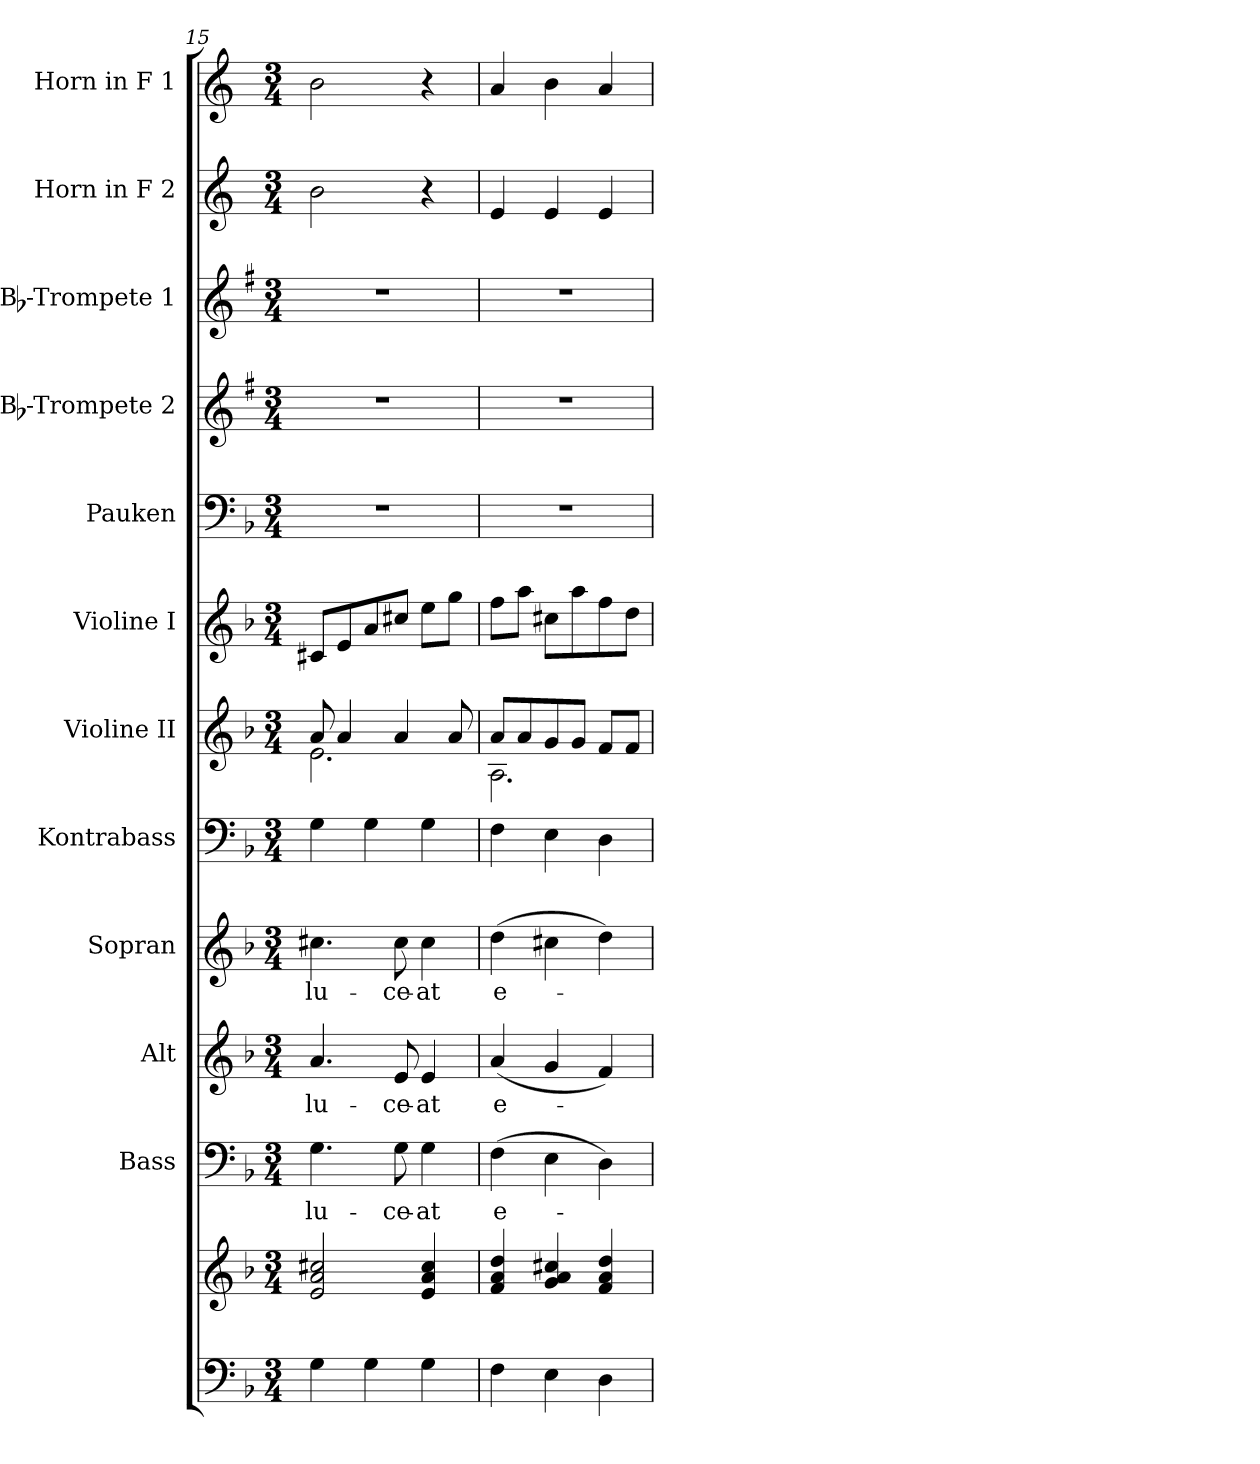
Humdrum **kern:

**kern	**kern	**kern	**text	**kern	**text	**kern	**text	**kern	**kern	**kern	**kern	**kern	**kern	**kern	**kern
*part12	*part12	*part11	*part11	*part10	*part10	*part9	*part9	*part8	*part7	*part6	*part5	*part4	*part3	*part2	*part1
*staff13	*staff12	*staff11	*staff11	*staff10	*staff10	*staff9	*staff9	*staff8	*staff7	*staff6	*staff5	*staff4	*staff3	*staff2	*staff1
*	*	*I"Bass	*	*I"Alt	*	*I"Sopran	*	*I"Kontrabass	*I"Violine II	*I"Violine I	*I"Pauken	*I"Bb-Trompete 2	*I"Bb-Trompete 1	*I"Horn in F 2	*I"Horn in F 1
*	*	*I'B.	*	*I'A.	*	*I'S.	*	*I'Kb.	*I'Vl. II	*I'Vl. I	*I'Pk.	*I'Bb Trp. 2	*I'Bb Trp. 1	*	*
*clefF4	*clefG2	*clefF4	*	*clefG2	*	*clefG2	*	*clefF4	*clefG2	*clefG2	*clefF4	*clefG2	*clefG2	*clefG2	*clefG2
*	*	*	*	*	*	*	*	*ITrd7c12	*	*	*	*ITrd1c2	*ITrd1c2	*ITrd4c7	*ITrd4c7
*k[b-]	*k[b-]	*k[b-]	*	*k[b-]	*	*k[b-]	*	*k[b-]	*k[b-]	*k[b-]	*k[b-]	*k[b-]	*k[b-]	*k[b-]	*k[b-]
*F:	*F:	*F:	*	*F:	*	*F:	*	*F:	*F:	*F:	*F:	*F:	*F:	*F:	*F:
*M3/4	*M3/4	*M3/4	*	*M3/4	*	*M3/4	*	*M3/4	*M3/4	*M3/4	*M3/4	*M3/4	*M3/4	*M3/4	*M3/4
=15	=15	=15	=15	=15	=15	=15	=15	=15	=15	=15	=15	=15	=15	=15	=15
!	!	!	!LO:LY:b	!	!LO:LY:b	!	!LO:LY:b	!	!	!	!	!	!	!	!
*	*	*	*	*	*	*	*	*	*^	*	*	*	*	*	*
4G\	2e/ 2a/ 2cc#X/	4.G\	lu-	4.a/	lu-	4.cc#X\	lu-	4GG\	8a/	2.e\	8c#X/L	2.r	2.r	2.r	2e\	2e\
.	.	.	.	.	.	.	.	.	4a/	.	8e/	.	.	.	.	.
4G\	.	.	.	.	.	.	.	4GG\	.	.	8a/	.	.	.	.	.
!	!	!	!LO:LY:b	!	!LO:LY:b	!	!LO:LY:b	!	!	!	!	!	!	!	!	!
.	.	8G\	-ce-	8e/	-ce-	8cc#\	-ce-	.	4a/	.	8cc#X/J	.	.	.	.	.
!	!	!	!LO:LY:b	!	!LO:LY:b	!	!LO:LY:b	!	!	!	!	!	!	!	!	!
4G\	4e/ 4a/ 4cc#/	4G\	-at	4e/	-at	4cc#\	-at	4GG\	.	.	8ee\L	.	.	.	4r	4r
.	.	.	.	.	.	.	.	.	8a/	.	8gg\J	.	.	.	.	.
!!LO:PB:g=z
=16	=16	=16	=16	=16	=16	=16	=16	=16	=16	=16	=16	=16	=16	=16	=16	=16
!	!	!	!LO:LY:b	!	!LO:LY:b	!	!LO:LY:b	!	!	!	!	!	!	!	!	!
4F\	4f/ 4a/ 4dd/	(>4F\	e-	(<4a/	e-	(>4dd\	e-	4FF\	8a/L	2.A\	8ff\L	2.r	2.r	2.r	4A/	4d/
.	.	.	.	.	.	.	.	.	8a/	.	8aa\J	.	.	.	.	.
4E\	4g/ 4a/ 4cc#X/	4E\	.	4g/	.	4cc#X\	.	4EE\	8g/	.	8cc#X\L	.	.	.	4A/	4e\
.	.	.	.	.	.	.	.	.	8g/J	.	8aa\	.	.	.	.	.
4D\	4f/ 4a/ 4dd/	4D\)	.	4f/)	.	4dd\)	.	4DD\	8f/L	.	8ff\	.	.	.	4A/	4d/
.	.	.	.	.	.	.	.	.	8f/J	.	8dd\J	.	.	.	.	.
*	*	*	*	*	*	*	*	*	*v	*v	*	*	*	*	*	*
=	=	=	=	=	=	=	=	=	=	=	=	=	=	=	=
*-	*-	*-	*-	*-	*-	*-	*-	*-	*-	*-	*-	*-	*-	*-	*-
